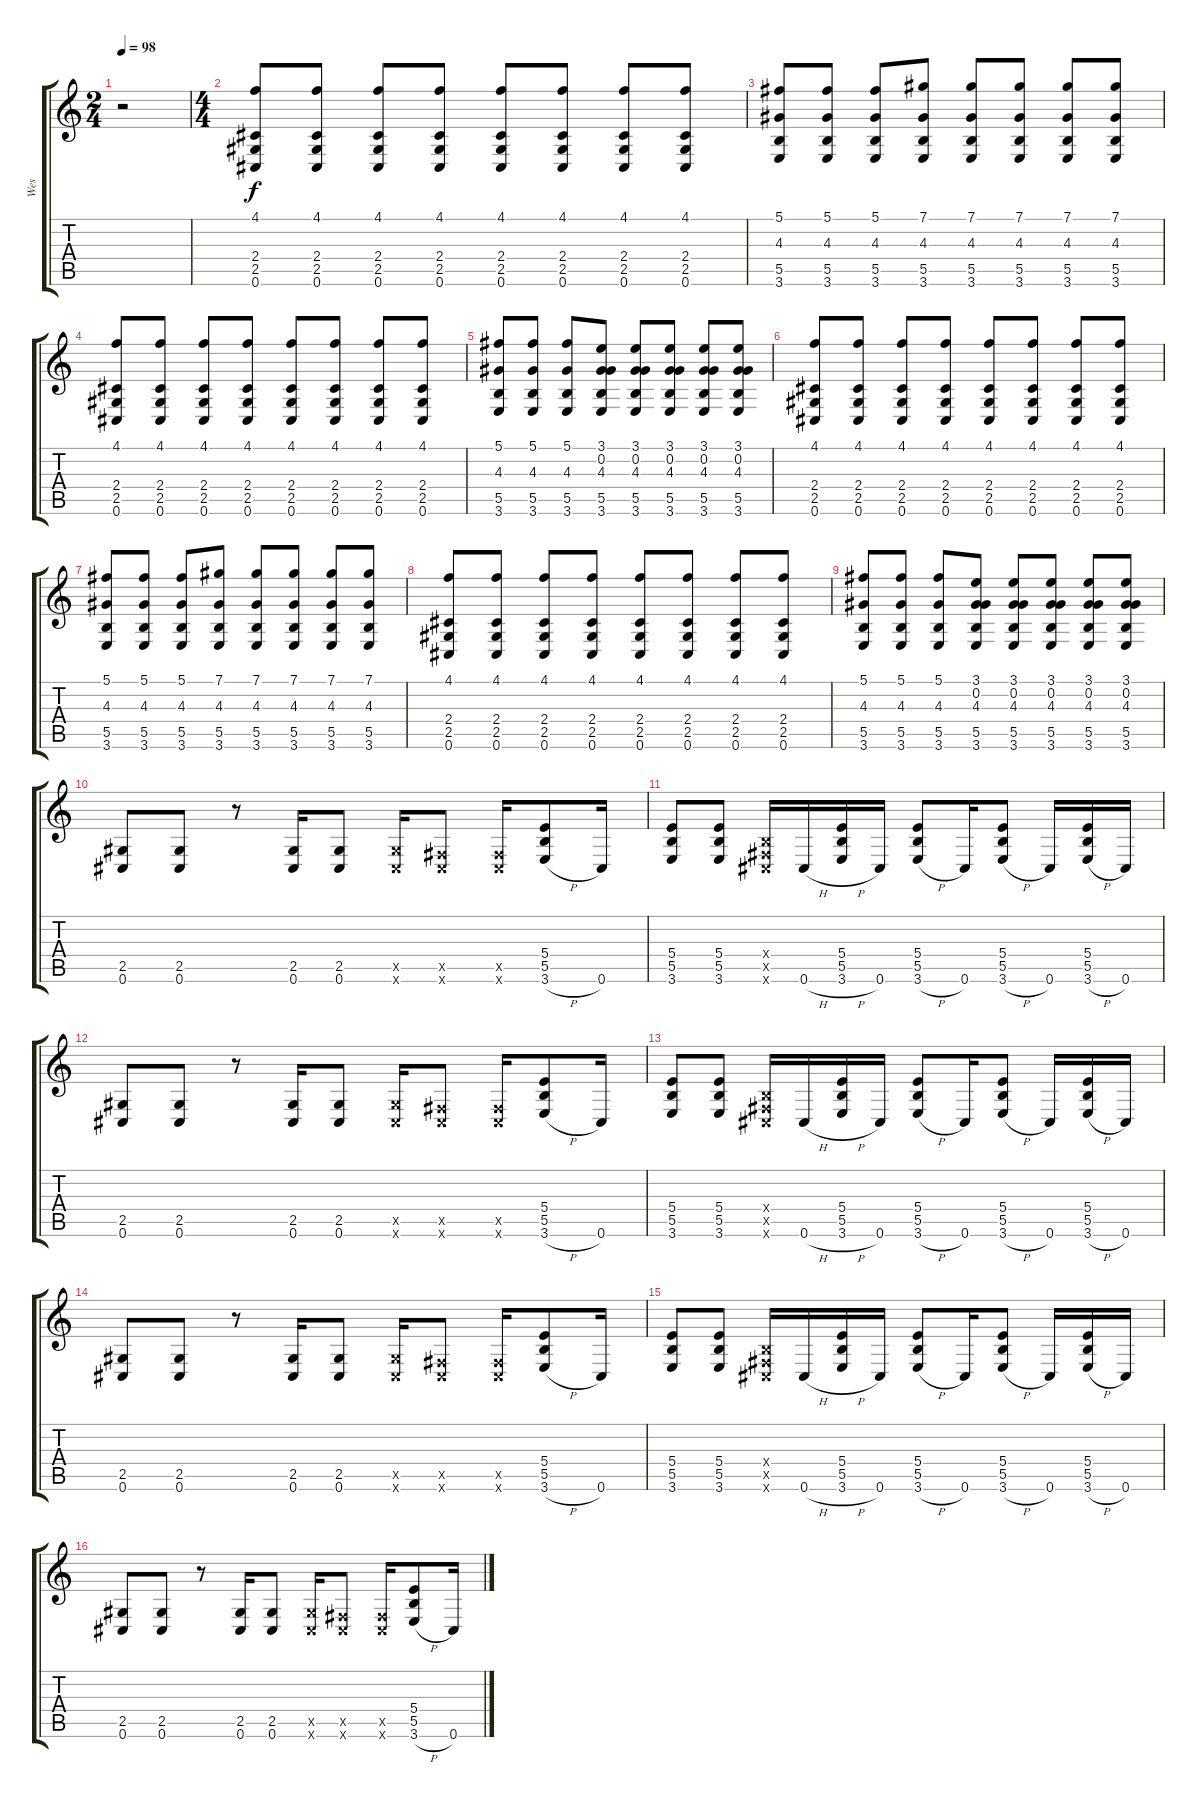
\track ("Wes" "Wes") {instrument electricguitarjazz}
\staff {score tabs}
\tuning (Db4 Ab3 E3 B2 Gb2 Db2) {hide}
\ts (2 4)
\tempo 98
\clef g2
\ks c
r.2{dy mp} |
\ts (4 4)
(4.1 2.4 2.5 0.6).8{dy f instrument distortionguitar} (4.1 2.4 2.5 0.6).8 (4.1 2.4 2.5 0.6).8 (4.1 2.4 2.5 0.6).8 (4.1 2.4 2.5 0.6).8 (4.1 2.4 2.5 0.6).8 (4.1 2.4 2.5 0.6).8 (4.1 2.4 2.5 0.6).8 |
(5.1 4.3 5.5 3.6).8 (5.1 4.3 5.5 3.6).8 (5.1 4.3 5.5 3.6).8 (7.1 4.3 5.5 3.6).8 (7.1 4.3 5.5 3.6).8 (7.1 4.3 5.5 3.6).8 (7.1 4.3 5.5 3.6).8 (7.1 4.3 5.5 3.6).8 |
(4.1 2.4 2.5 0.6).8 (4.1 2.4 2.5 0.6).8 (4.1 2.4 2.5 0.6).8 (4.1 2.4 2.5 0.6).8 (4.1 2.4 2.5 0.6).8 (4.1 2.4 2.5 0.6).8 (4.1 2.4 2.5 0.6).8 (4.1 2.4 2.5 0.6).8 |
(5.1 4.3 5.5 3.6).8 (5.1 4.3 5.5 3.6).8 (5.1 4.3 5.5 3.6).8 (3.1 0.2 4.3 5.5 3.6).8 (3.1 0.2 4.3 5.5 3.6).8 (3.1 0.2 4.3 5.5 3.6).8 (3.1 0.2 4.3 5.5 3.6).8 (3.1 0.2 4.3 5.5 3.6).8 |
(4.1 2.4 2.5 0.6).8 (4.1 2.4 2.5 0.6).8 (4.1 2.4 2.5 0.6).8 (4.1 2.4 2.5 0.6).8 (4.1 2.4 2.5 0.6).8 (4.1 2.4 2.5 0.6).8 (4.1 2.4 2.5 0.6).8 (4.1 2.4 2.5 0.6).8 |
(5.1 4.3 5.5 3.6).8 (5.1 4.3 5.5 3.6).8 (5.1 4.3 5.5 3.6).8 (7.1 4.3 5.5 3.6).8 (7.1 4.3 5.5 3.6).8 (7.1 4.3 5.5 3.6).8 (7.1 4.3 5.5 3.6).8 (7.1 4.3 5.5 3.6).8 |
(4.1 2.4 2.5 0.6).8 (4.1 2.4 2.5 0.6).8 (4.1 2.4 2.5 0.6).8 (4.1 2.4 2.5 0.6).8 (4.1 2.4 2.5 0.6).8 (4.1 2.4 2.5 0.6).8 (4.1 2.4 2.5 0.6).8 (4.1 2.4 2.5 0.6).8 |
(5.1 4.3 5.5 3.6).8 (5.1 4.3 5.5 3.6).8 (5.1 4.3 5.5 3.6).8 (3.1 0.2 4.3 5.5 3.6).8 (3.1 0.2 4.3 5.5 3.6).8 (3.1 0.2 4.3 5.5 3.6).8 (3.1 0.2 4.3 5.5 3.6).8 (3.1 0.2 4.3 5.5 3.6).8 |
(2.5 0.6).8{instrument distortionguitar} (2.5 0.6).8 r.8 (2.5 0.6).16 (2.5 0.6).8 (2.5{x} 0.6{x}).16 (0.5{x} 0.6{x}).8 (0.5{x} 0.6{x}).16 (5.4 5.5 3.6{h}).8 0.6.16 |
(5.4 5.5 3.6).8 (5.4 5.5 3.6).8 (0.4{x} 0.5{x} 0.6{x}).16 0.6{h}.16 (5.4 5.5 3.6{h}).16 0.6.16 (5.4 5.5 3.6{h}).8 0.6.16 (5.4 5.5 3.6{h}).8 0.6.16 (5.4 5.5 3.6{h}).16 0.6.16 |
(2.5 0.6).8 (2.5 0.6).8 r.8 (2.5 0.6).16 (2.5 0.6).8 (2.5{x} 0.6{x}).16 (0.5{x} 0.6{x}).8 (0.5{x} 0.6{x}).16 (5.4 5.5 3.6{h}).8 0.6.16 |
(5.4 5.5 3.6).8 (5.4 5.5 3.6).8 (0.4{x} 0.5{x} 0.6{x}).16 0.6{h}.16 (5.4 5.5 3.6{h}).16 0.6.16 (5.4 5.5 3.6{h}).8 0.6.16 (5.4 5.5 3.6{h}).8 0.6.16 (5.4 5.5 3.6{h}).16 0.6.16 |
(2.5 0.6).8 (2.5 0.6).8 r.8 (2.5 0.6).16 (2.5 0.6).8 (2.5{x} 0.6{x}).16 (0.5{x} 0.6{x}).8 (0.5{x} 0.6{x}).16 (5.4 5.5 3.6{h}).8 0.6.16 |
(5.4 5.5 3.6).8 (5.4 5.5 3.6).8 (0.4{x} 0.5{x} 0.6{x}).16 0.6{h}.16 (5.4 5.5 3.6{h}).16 0.6.16 (5.4 5.5 3.6{h}).8 0.6.16 (5.4 5.5 3.6{h}).8 0.6.16 (5.4 5.5 3.6{h}).16 0.6.16 |
(2.5 0.6).8 (2.5 0.6).8 r.8 (2.5 0.6).16 (2.5 0.6).8 (2.5{x} 0.6{x}).16 (0.5{x} 0.6{x}).8 (0.5{x} 0.6{x}).16 (5.4 5.5 3.6{h}).8 0.6.16
